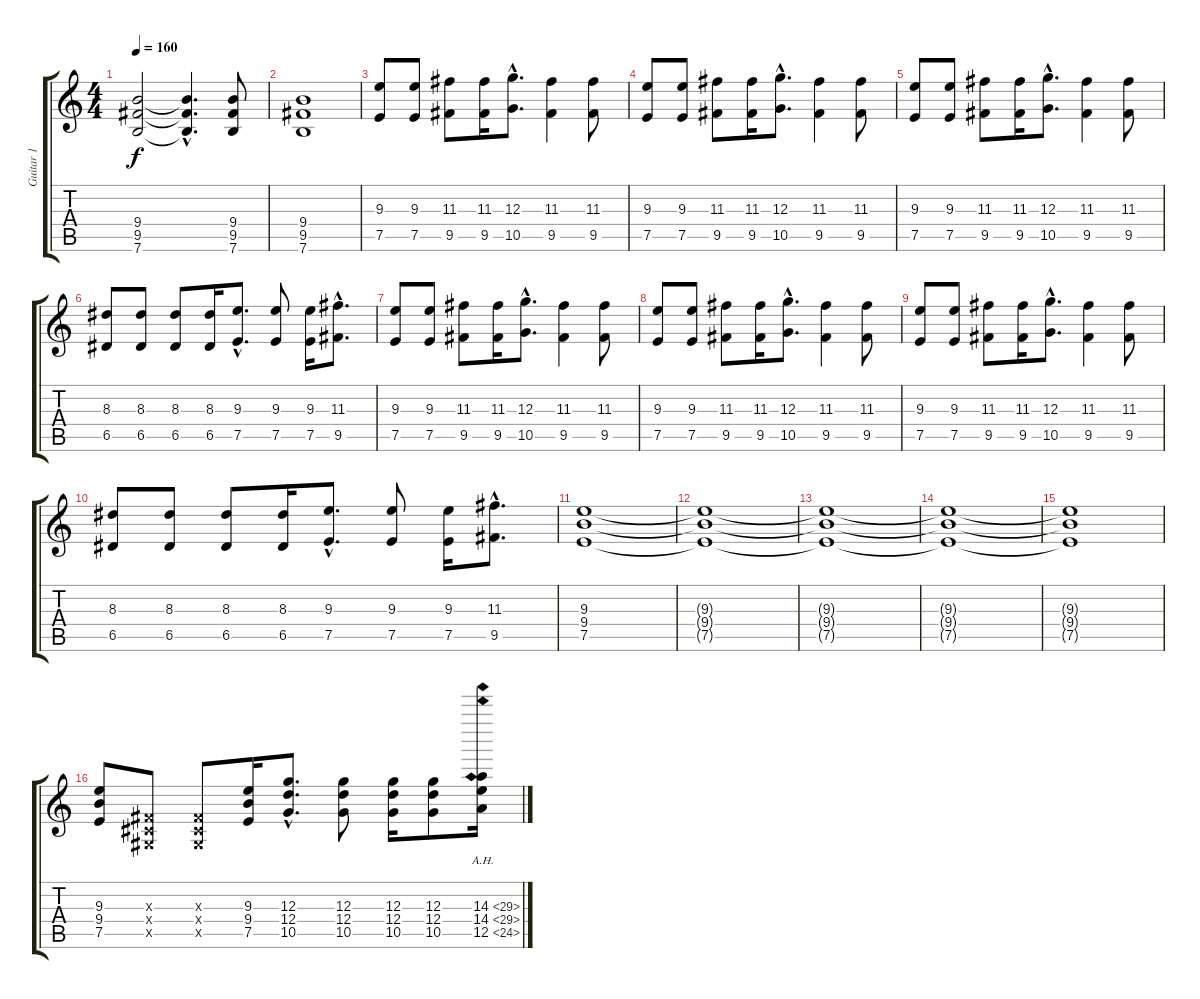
\track ("Guitar 1" "Guitar 1") {instrument distortionguitar}
\staff {score tabs}
\tuning (E4 B3 G3 D3 A2 E2) {hide}
\ts (4 4)
\tempo 160
\clef g2
\ks c
(9.4 9.5 7.6).2{dy f} (9.4{hac t} 9.5{hac t} 7.6{hac t}).4{d} (9.4 9.5 7.6).8 |
(9.4 9.5 7.6).1 |
(9.3 7.5).8 (9.3 7.5).8 (11.3 9.5).8 (11.3 9.5).16 (12.3{hac} 10.5{hac}).8{d} (11.3 9.5).4 (11.3 9.5).8 |
(9.3 7.5).8 (9.3 7.5).8 (11.3 9.5).8 (11.3 9.5).16 (12.3{hac} 10.5{hac}).8{d} (11.3 9.5).4 (11.3 9.5).8 |
(9.3 7.5).8 (9.3 7.5).8 (11.3 9.5).8 (11.3 9.5).16 (12.3{hac} 10.5{hac}).8{d} (11.3 9.5).4 (11.3 9.5).8 |
(8.3 6.5).8 (8.3 6.5).8 (8.3 6.5).8 (8.3 6.5).16 (9.3{hac} 7.5{hac}).8{d} (9.3 7.5).8 (9.3 7.5).16 (11.3{hac} 9.5{hac}).8{d} |
(9.3 7.5).8 (9.3 7.5).8 (11.3 9.5).8 (11.3 9.5).16 (12.3{hac} 10.5{hac}).8{d} (11.3 9.5).4 (11.3 9.5).8 |
(9.3 7.5).8 (9.3 7.5).8 (11.3 9.5).8 (11.3 9.5).16 (12.3{hac} 10.5{hac}).8{d} (11.3 9.5).4 (11.3 9.5).8 |
(9.3 7.5).8 (9.3 7.5).8 (11.3 9.5).8 (11.3 9.5).16 (12.3{hac} 10.5{hac}).8{d} (11.3 9.5).4 (11.3 9.5).8 |
(8.3 6.5).8 (8.3 6.5).8 (8.3 6.5).8 (8.3 6.5).16 (9.3{hac} 7.5{hac}).8{d} (9.3 7.5).8 (9.3 7.5).16 (11.3{hac} 9.5{hac}).8{d} |
(9.3 9.4 7.5).1 |
(9.3{t} 9.4{t} 7.5{t}).1 |
(9.3{t} 9.4{t} 7.5{t}).1 |
(9.3{t} 9.4{t} 7.5{t}).1 |
(9.3{t} 9.4{t} 7.5{t}).1 |
(9.3 9.4 7.5).8 (-1.3{x} -1.4{x} -1.5{x}).8 (-1.3{x} -1.4{x} -1.5{x}).8 (9.3 9.4 7.5).16 (12.3{hac} 12.4{hac} 10.5{hac}).8{d} (12.3 12.4 10.5).8 (12.3 12.4 10.5).16 (12.3 12.4 10.5).8 (14.3{ah 15} 14.4{ah 15} 12.5{ah 12}).16
